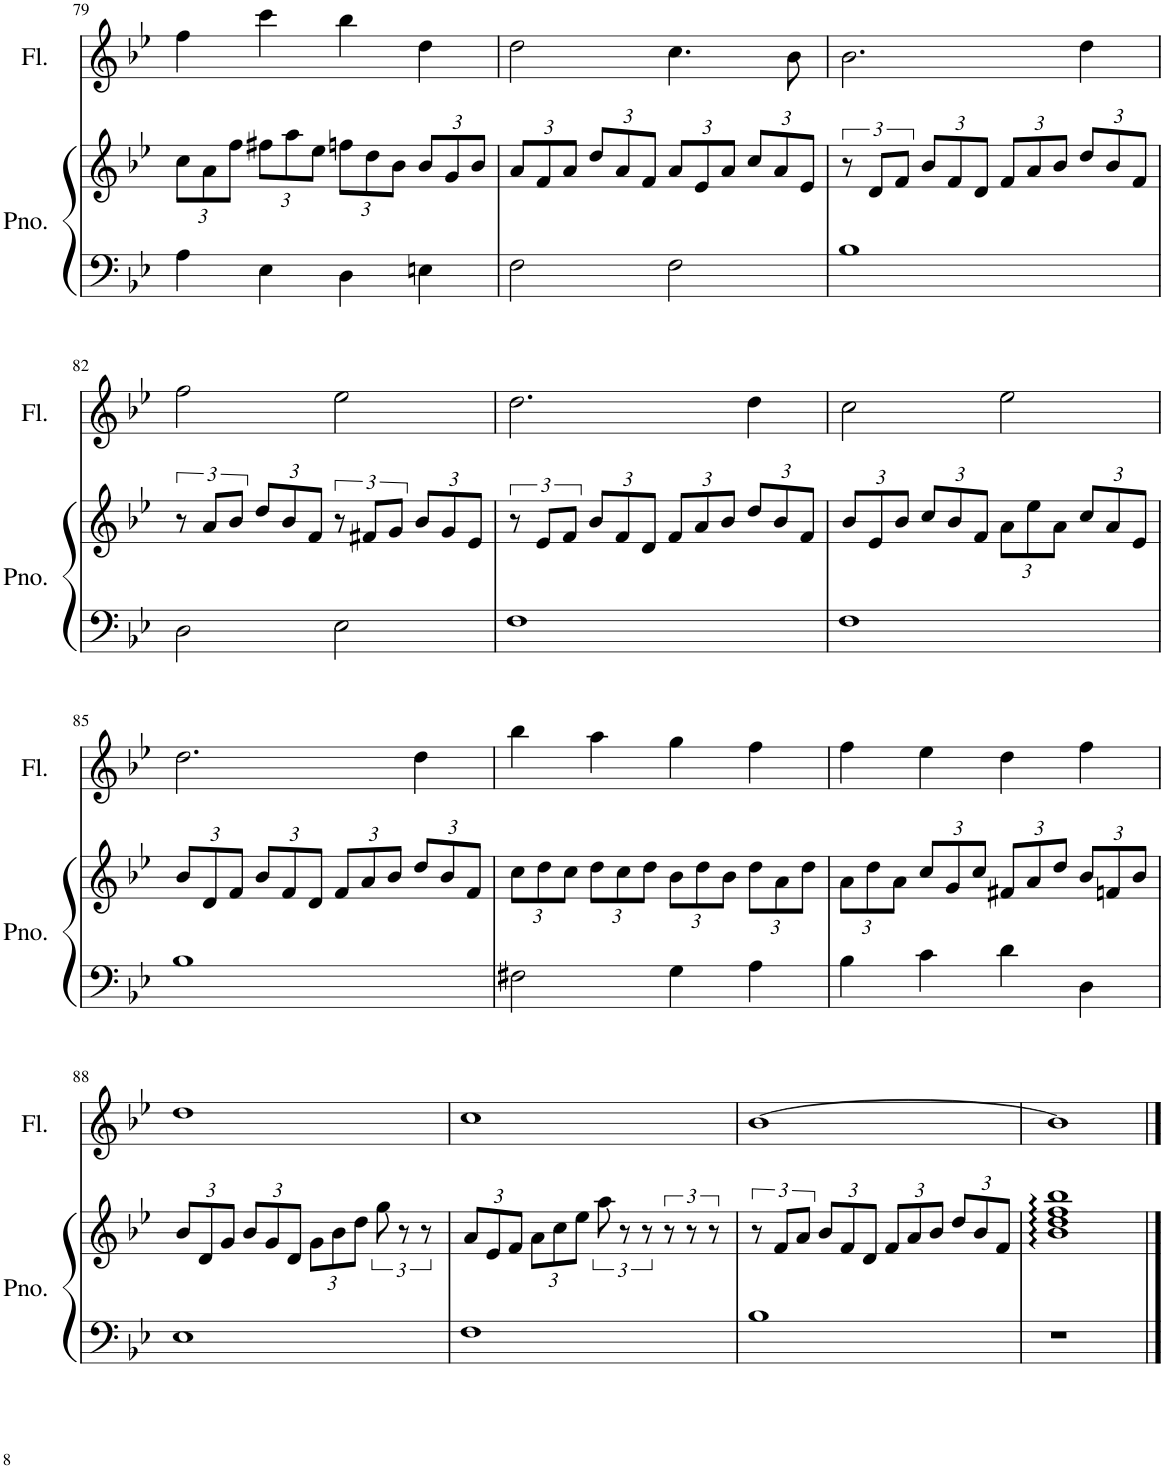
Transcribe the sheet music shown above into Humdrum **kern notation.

**kern	**kern	**kern
*part2	*part2	*part1
*staff3	*staff2	*staff1
*I"Piano	*	*I"Flute
*I'Pno.	*	*I'Fl.
!!LO:PB:g=z
*clefF4	*clefG2	*clefG2
*k[b-e-]	*k[b-e-]	*k[b-e-]
*M4/4	*M4/4	*M4/4
*	*Xbrackettup	*
=79	=79	=79
4A\	12cc\L	4ff\
.	12a\	.
.	12ff\J	.
4E-\	12ff#X\L	4ccc\
.	12aa\	.
.	12ee-\J	.
4D\	12ffn\L	4bb-\
.	12dd\	.
.	12b-\J	.
4En\	12b-/L	4dd\
.	12g/	.
.	12b-/J	.
=80	=80	=80
2F\	12a/L	2dd\
.	12f/	.
.	12a/J	.
.	12dd/L	.
.	12a/	.
.	12f/J	.
2F\	12a/L	4.cc\
.	12e-/	.
.	12a/J	.
.	12cc/L	.
.	12a/	.
.	.	8b-\
.	12e-/J	.
=81	=81	=81
*	*brackettup	*
1B-	12r	2.b-\
.	12d/L	.
.	12f/J	.
*	*Xbrackettup	*
.	12b-/L	.
.	12f/	.
.	12d/J	.
.	12f/L	.
.	12a/	.
.	12b-/J	.
.	12dd/L	4dd\
.	12b-/	.
.	12f/J	.
!!LO:LB:g=z
=82	=82	=82
*	*brackettup	*
2D\	12r	2ff\
.	12a/L	.
.	12b-/J	.
*	*Xbrackettup	*
.	12dd/L	.
.	12b-/	.
.	12f/J	.
*	*brackettup	*
2E-\	12r	2ee-\
.	12f#X/L	.
.	12g/J	.
*	*Xbrackettup	*
.	12b-/L	.
.	12g/	.
.	12e-/J	.
=83	=83	=83
*	*brackettup	*
1F	12r	2.dd\
.	12e-/L	.
.	12f/J	.
*	*Xbrackettup	*
.	12b-/L	.
.	12f/	.
.	12d/J	.
.	12f/L	.
.	12a/	.
.	12b-/J	.
.	12dd/L	4dd\
.	12b-/	.
.	12f/J	.
=84	=84	=84
1F	12b-/L	2cc\
.	12e-/	.
.	12b-/J	.
.	12cc/L	.
.	12b-/	.
.	12f/J	.
.	12a\L	2ee-\
.	12ee-\	.
.	12a\J	.
.	12cc/L	.
.	12a/	.
.	12e-/J	.
!!LO:LB:g=z
=85	=85	=85
1B-	12b-/L	2.dd\
.	12d/	.
.	12f/J	.
.	12b-/L	.
.	12f/	.
.	12d/J	.
.	12f/L	.
.	12a/	.
.	12b-/J	.
.	12dd/L	4dd\
.	12b-/	.
.	12f/J	.
=86	=86	=86
2F#X\	12cc\L	4bb-\
.	12dd\	.
.	12cc\J	.
.	12dd\L	4aa\
.	12cc\	.
.	12dd\J	.
4G\	12b-\L	4gg\
.	12dd\	.
.	12b-\J	.
4A\	12dd\L	4ff\
.	12a\	.
.	12dd\J	.
=87	=87	=87
4B-\	12a\L	4ff\
.	12dd\	.
.	12a\J	.
4c\	12cc/L	4ee-\
.	12g/	.
.	12cc/J	.
4d\	12f#X/L	4dd\
.	12a/	.
.	12dd/J	.
4D\	12b-/L	4ff\
.	12fn/	.
.	12b-/J	.
!!LO:LB:g=z
=88	=88	=88
1E-	12b-/L	1dd
.	12d/	.
.	12g/J	.
.	12b-/L	.
.	12g/	.
.	12d/J	.
.	12g\L	.
.	12b-\	.
.	12dd\J	.
*	*brackettup	*
.	12gg\	.
.	12r	.
.	12r	.
=89	=89	=89
*	*Xbrackettup	*
1F	12a/L	1cc
.	12e-/	.
.	12f/J	.
.	12a\L	.
.	12cc\	.
.	12ee-\J	.
.	12aa\	.
.	4r	.
*	*brackettup	*
.	12r	.
.	12r	.
=90	=90	=90
1B-	12r	[1b-
.	12f/L	.
.	12a/J	.
*	*Xbrackettup	*
.	12b-/L	.
.	12f/	.
.	12d/J	.
.	12f/L	.
.	12a/	.
.	12b-/J	.
.	12dd/L	.
.	12b-/	.
.	12f/J	.
=91	=91	=91
1r	1b-: 1dd: 1ff: 1bb-:	1b-]
==	==	==
*-	*-	*-
